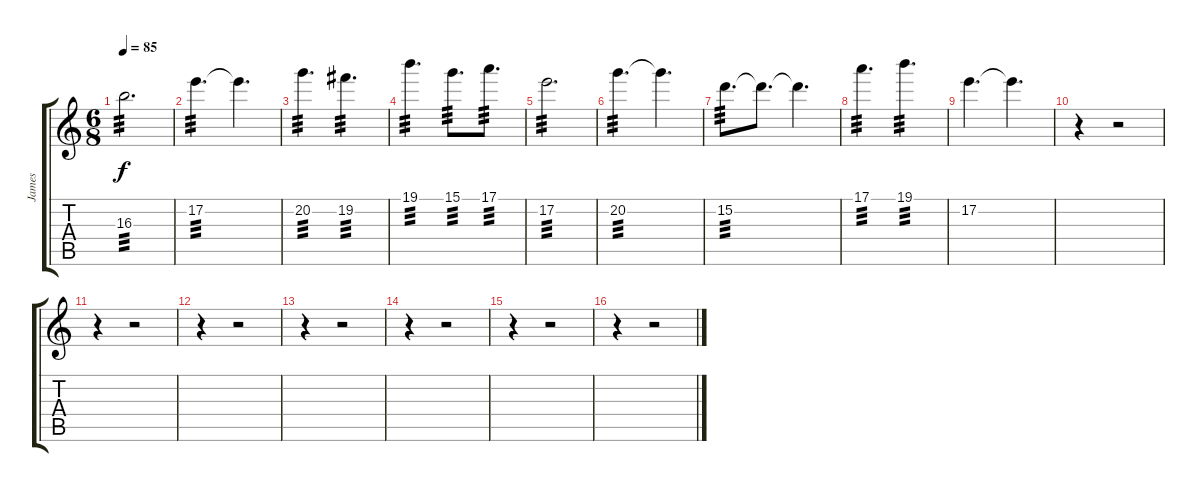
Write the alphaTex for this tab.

\track ("James" "James") {instrument electricguitarjazz}
\staff {score tabs}
\tuning (E4 B3 G3 D3 A2 D2) {hide}
\ts (6 8)
\tempo 85
\clef g2
\ks c
16.3.2{d tp 3 dy f} |
17.2.4{d tp 3} 17.2{t}.4{d} |
20.2.4{d tp 3} 19.2.4{d tp 3} |
19.1.4{d tp 3} 15.1.8{d tp 3} 17.1.8{d tp 3} |
17.2.2{d tp 3} |
20.2.4{d tp 3} 20.2{t}.4{d} |
15.2.8{d tp 3} 15.2{t}.8{d} 15.2{t}.4{d} |
17.1.4{d tp 3} 19.1.4{d tp 3} |
17.2.4{d} 17.2{t}.4{d} |
r.4 r.2 |
r.4 r.2 |
r.4 r.2 |
r.4 r.2 |
r.4 r.2 |
r.4 r.2 |
r.4 r.2
